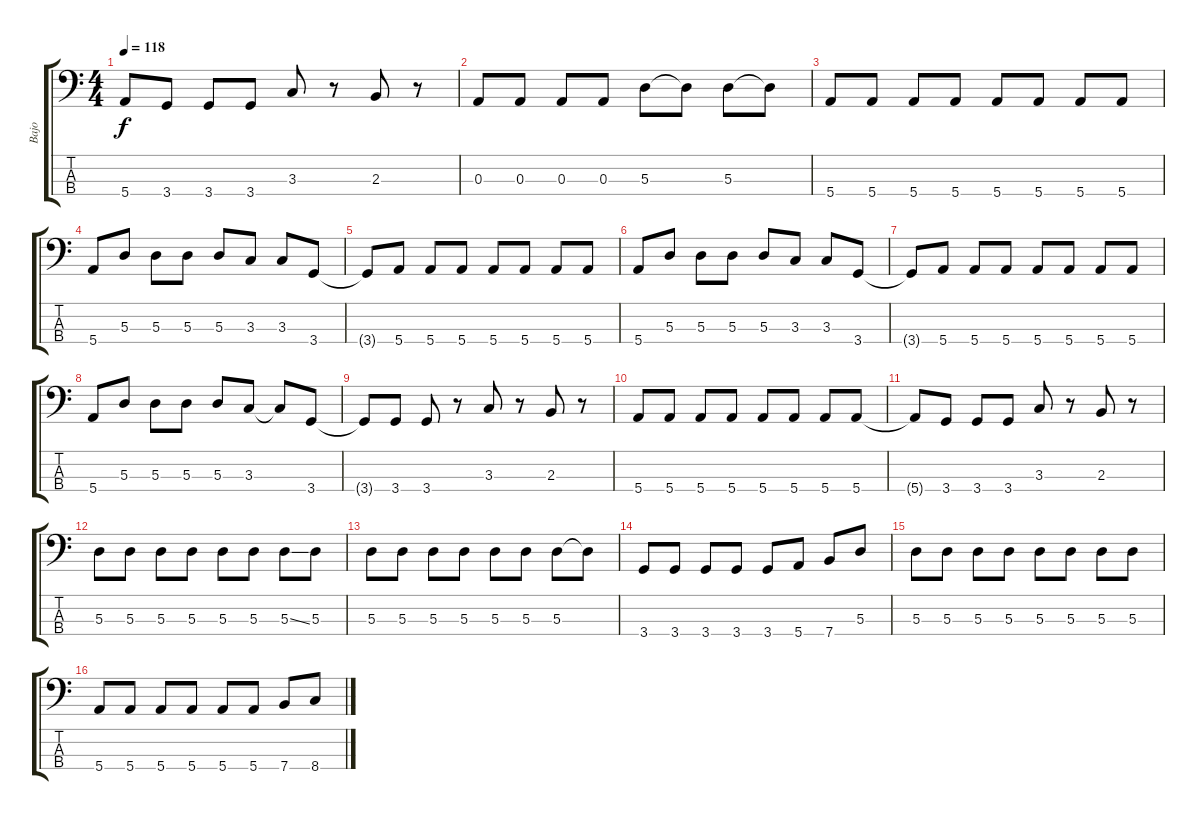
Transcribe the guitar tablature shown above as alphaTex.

\track ("Bajo" "Bajo") {instrument electricbasspick}
\staff {score tabs}
\tuning (G2 D2 A1 E1) {hide}
\ts (4 4)
\tempo 118
\clef f4
\ks c
5.4{t}.8{dy f} 3.4.8 3.4.8 3.4.8 3.3.8 r.8 2.3.8 r.8 |
0.3.8 0.3.8 0.3.8 0.3.8 5.3.8 5.3{t}.8 5.3.8 5.3{t}.8 |
5.4.8 5.4.8 5.4.8 5.4.8 5.4.8 5.4.8 5.4.8 5.4.8 |
5.4.8 5.3.8 5.3.8 5.3.8 5.3.8 3.3.8 3.3.8 3.4.8 |
3.4{t}.8 5.4.8 5.4.8 5.4.8 5.4.8 5.4.8 5.4.8 5.4.8 |
5.4.8 5.3.8 5.3.8 5.3.8 5.3.8 3.3.8 3.3.8 3.4.8 |
3.4{t}.8 5.4.8 5.4.8 5.4.8 5.4.8 5.4.8 5.4.8 5.4.8 |
5.4.8 5.3.8 5.3.8 5.3.8 5.3.8 3.3.8 3.3{t}.8 3.4.8 |
3.4{t}.8 3.4.8 3.4.8 r.8 3.3.8 r.8 2.3.8 r.8 |
5.4.8 5.4.8 5.4.8 5.4.8 5.4.8 5.4.8 5.4.8 5.4.8 |
5.4{t}.8 3.4.8 3.4.8 3.4.8 3.3.8 r.8 2.3.8 r.8 |
5.3.8 5.3.8 5.3.8 5.3.8 5.3.8 5.3.8 5.3{ss}.8 5.3.8 |
5.3.8 5.3.8 5.3.8 5.3.8 5.3.8 5.3.8 5.3.8 5.3{t}.8 |
3.4.8 3.4.8 3.4.8 3.4.8 3.4.8 5.4.8 7.4.8 5.3.8 |
5.3.8 5.3.8 5.3.8 5.3.8 5.3.8 5.3.8 5.3.8 5.3.8 |
5.4.8 5.4.8 5.4.8 5.4.8 5.4.8 5.4.8 7.4.8 8.4.8
